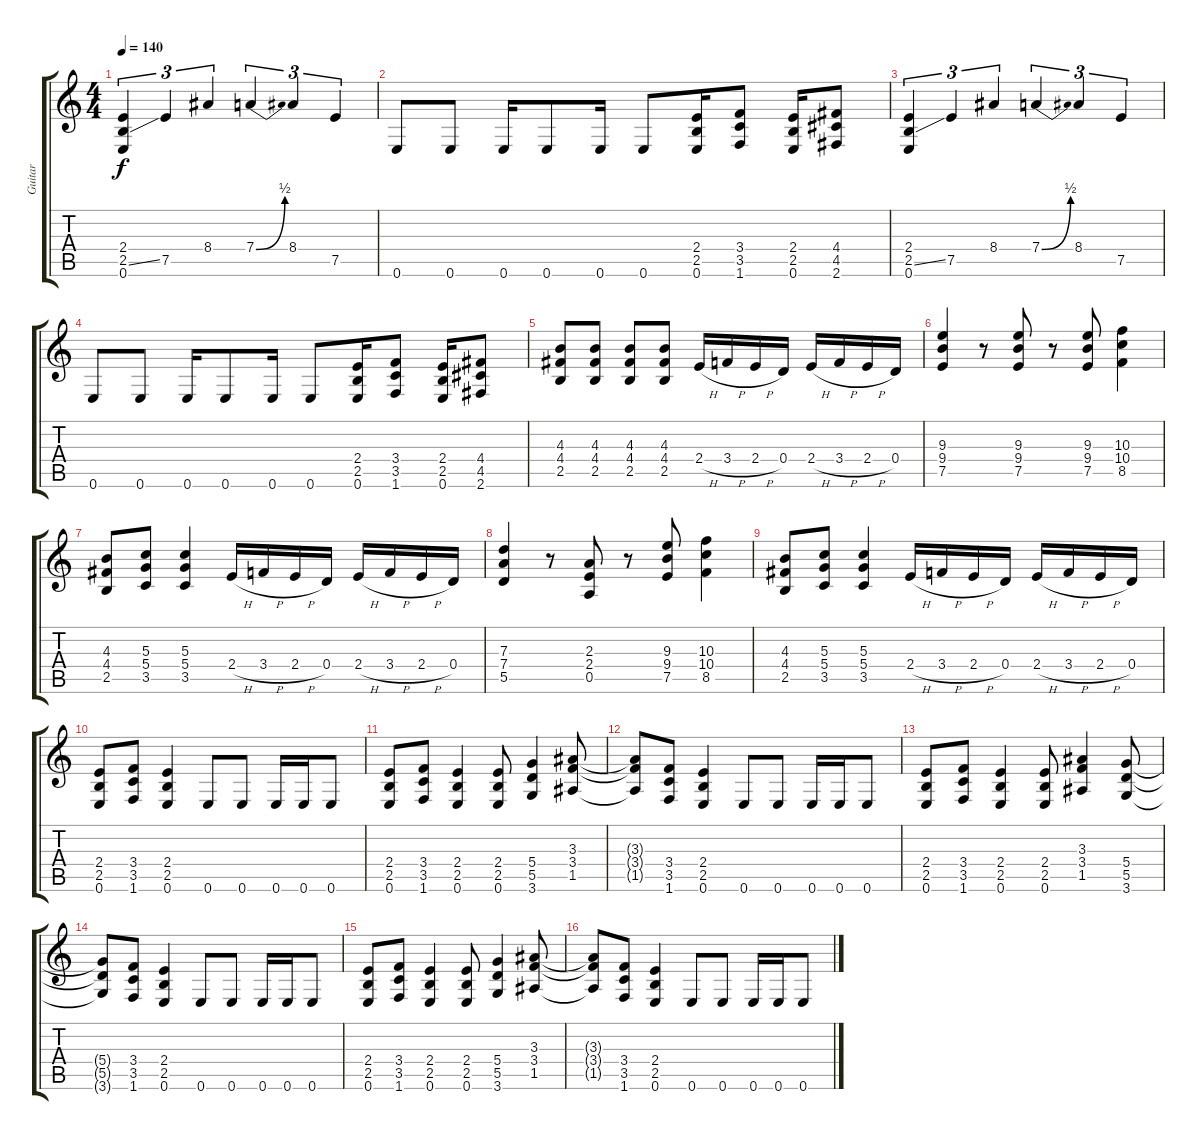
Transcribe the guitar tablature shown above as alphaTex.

\track ("Guitar" "Guitar") {instrument distortionguitar}
\staff {score tabs}
\tuning (E4 B3 G3 D3 A2 E2) {hide}
\ts (4 4)
\tempo 140
\clef g2
\ks c
(2.4 2.5{ss} 0.6).4{tu (3 2) dy f} 7.5.4{tu (3 2)} 8.4.4{tu (3 2)} 7.4{be (bend 0 0 60 2)}.4{tu (3 2)} 8.4.4{tu (3 2)} 7.5.4{tu (3 2)} |
0.6.8 0.6.8 0.6.16 0.6.8 0.6.16 0.6.8 (2.4 2.5 0.6).16 (3.4 3.5 1.6).8 (2.4 2.5 0.6).16 (4.4 4.5 2.6).8 |
(2.4 2.5{ss} 0.6).4{tu (3 2)} 7.5.4{tu (3 2)} 8.4.4{tu (3 2)} 7.4{be (bend 0 0 60 2)}.4{tu (3 2)} 8.4.4{tu (3 2)} 7.5.4{tu (3 2)} |
0.6.8 0.6.8 0.6.16 0.6.8 0.6.16 0.6.8 (2.4 2.5 0.6).16 (3.4 3.5 1.6).8 (2.4 2.5 0.6).16 (4.4 4.5 2.6).8 |
(4.3 4.4 2.5).8 (4.3 4.4 2.5).8 (4.3 4.4 2.5).8 (4.3 4.4 2.5).8 2.4{h}.16 3.4{h}.16 2.4{h}.16 0.4.16 2.4{h}.16 3.4{h}.16 2.4{h}.16 0.4.16 |
(9.3 9.4 7.5).4 r.8 (9.3 9.4 7.5).8 r.8 (9.3 9.4 7.5).8 (10.3 10.4 8.5).4 |
(4.3 4.4 2.5).8 (5.3 5.4 3.5).8 (5.3 5.4 3.5).4 2.4{h}.16 3.4{h}.16 2.4{h}.16 0.4.16 2.4{h}.16 3.4{h}.16 2.4{h}.16 0.4.16 |
(7.3 7.4 5.5).4 r.8 (2.3 2.4 0.5).8 r.8 (9.3 9.4 7.5).8 (10.3 10.4 8.5).4 |
(4.3 4.4 2.5).8 (5.3 5.4 3.5).8 (5.3 5.4 3.5).4 2.4{h}.16 3.4{h}.16 2.4{h}.16 0.4.16 2.4{h}.16 3.4{h}.16 2.4{h}.16 0.4.16 |
(2.4 2.5 0.6).8 (3.4 3.5 1.6).8 (2.4 2.5 0.6).4 0.6.8 0.6.8 0.6.16 0.6.16 0.6.8 |
(2.4 2.5 0.6).8 (3.4 3.5 1.6).8 (2.4 2.5 0.6).4 (2.4 2.5 0.6).8 (5.4 5.5 3.6).4 (3.3 3.4 1.5).8 |
(3.3{t} 3.4{t} 1.5{t}).8 (3.4 3.5 1.6).8 (2.4 2.5 0.6).4 0.6.8 0.6.8 0.6.16 0.6.16 0.6.8 |
(2.4 2.5 0.6).8 (3.4 3.5 1.6).8 (2.4 2.5 0.6).4 (2.4 2.5 0.6).8 (3.3 3.4 1.5).4 (5.4 5.5 3.6).8 |
(5.4{t} 5.5{t} 3.6{t}).8 (3.4 3.5 1.6).8 (2.4 2.5 0.6).4 0.6.8 0.6.8 0.6.16 0.6.16 0.6.8 |
(2.4 2.5 0.6).8 (3.4 3.5 1.6).8 (2.4 2.5 0.6).4 (2.4 2.5 0.6).8 (5.4 5.5 3.6).4 (3.3 3.4 1.5).8 |
(3.3{t} 3.4{t} 1.5{t}).8 (3.4 3.5 1.6).8 (2.4 2.5 0.6).4 0.6.8 0.6.8 0.6.16 0.6.16 0.6.8
